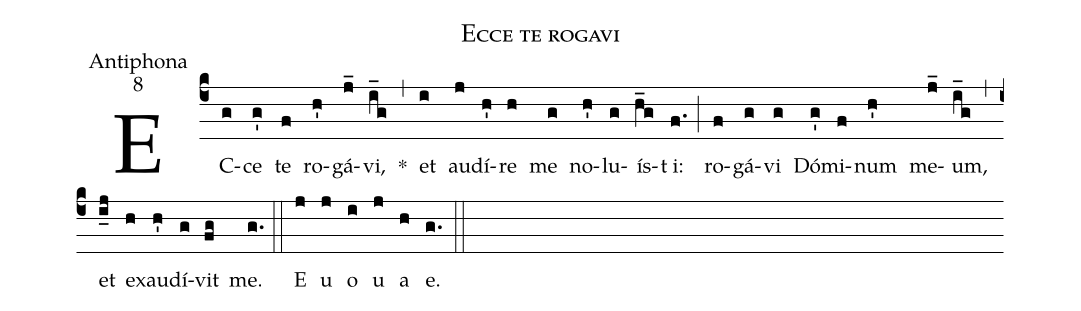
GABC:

name:Ecce te rogavi;
office-part:Antiphona;
mode:8;
%%
(c4)EC(g)ce(g') te(f) ro(h')gá(j_)vi,(i_g) *(,) et(i) au(j)dí(h')re(h) me(g) no(h')lu(g)ís(h_g)t i:(f.) (;) ro(f)gá(g)vi(g) Dó(g')mi(f)num(h') me(j_)um,(i_g) (,) et(i_j) ex(h)au(h')dí(g)vit(fg) me.(g.) (::) E(j) u(j) o(i) u(j) a(h) e.(g.) (::)
